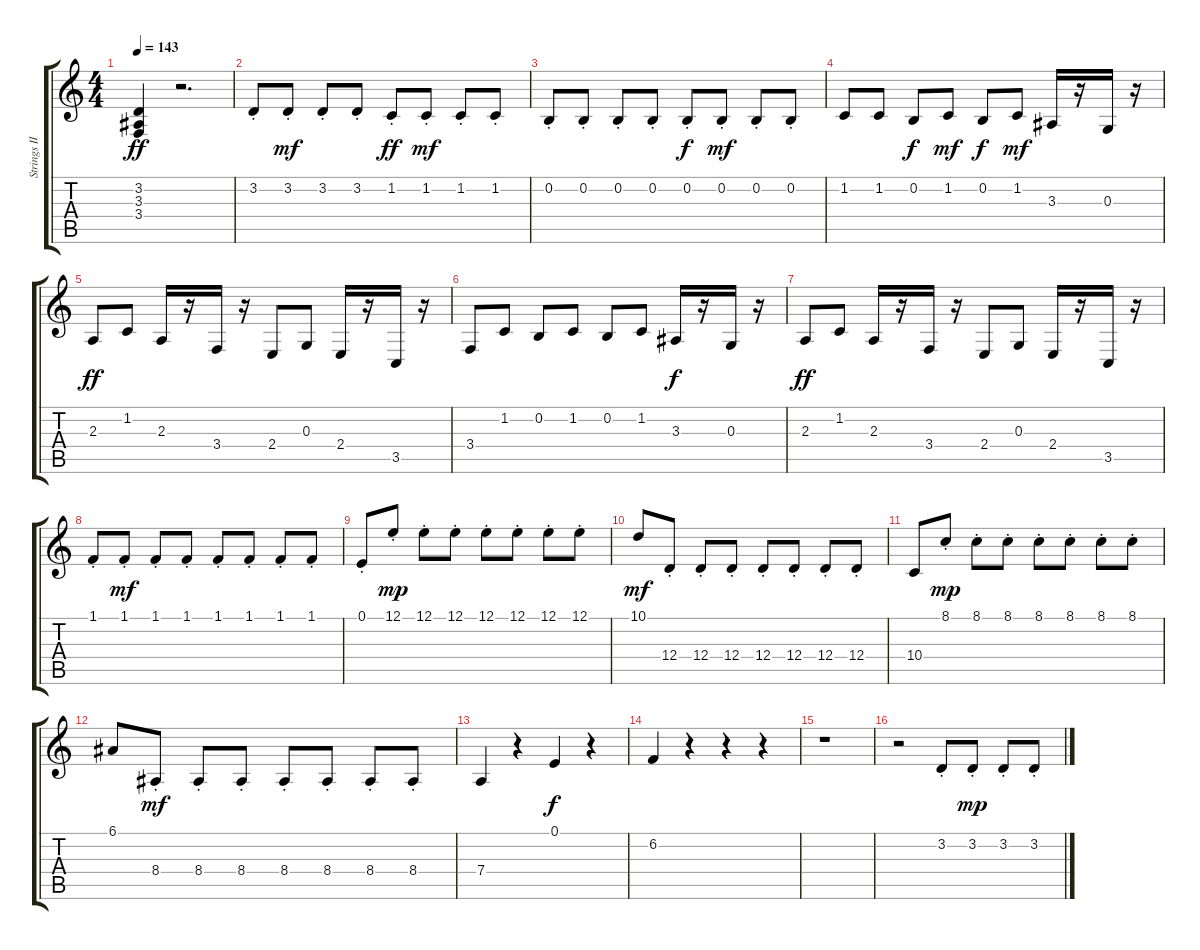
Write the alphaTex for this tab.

\track ("Strings II" "Strings II") {instrument stringensemble1}
\staff {score tabs}
\tuning (E4 B3 G3 D3 A2 E2) {hide}
\ts (4 4)
\tempo 143
\clef g2
\ks c
(3.2 3.3 3.4).4{dy ff} r.2{d} |
3.2{st}.8 3.2{st}.8{dy mf} 3.2{st}.8 3.2{st}.8 1.2{st}.8{dy ff} 1.2{st}.8{dy mf} 1.2{st}.8 1.2{st}.8 |
0.2{st}.8 0.2{st}.8 0.2{st}.8 0.2{st}.8 0.2{st}.8{dy f} 0.2{st}.8{dy mf} 0.2{st}.8 0.2{st}.8 |
1.2.8 1.2.8 0.2.8{dy f} 1.2.8{dy mf} 0.2.8{dy f} 1.2.8{dy mf} 3.3.16 r.16 0.3.16 r.16 |
2.3.8{dy ff} 1.2.8 2.3.16 r.16 3.4.16 r.16 2.4.8 0.3.8 2.4.16 r.16 3.5.16 r.16 |
3.4.8 1.2.8 0.2.8 1.2.8 0.2.8 1.2.8 3.3.16{dy f} r.16 0.3.16 r.16 |
2.3.8{dy ff} 1.2.8 2.3.16 r.16 3.4.16 r.16 2.4.8 0.3.8 2.4.16 r.16 3.5.16 r.16 |
1.1{st}.8 1.1{st}.8{dy mf} 1.1{st}.8 1.1{st}.8 1.1{st}.8 1.1{st}.8 1.1{st}.8 1.1{st}.8 |
0.1{st}.8 12.1{st}.8{dy mp} 12.1{st}.8 12.1{st}.8 12.1{st}.8 12.1{st}.8 12.1{st}.8 12.1{st}.8 |
10.1.8{dy mf} 12.4{st}.8 12.4{st}.8 12.4{st}.8 12.4{st}.8 12.4{st}.8 12.4{st}.8 12.4{st}.8 |
10.4.8 8.1{st}.8{dy mp} 8.1{st}.8 8.1{st}.8 8.1{st}.8 8.1{st}.8 8.1{st}.8 8.1{st}.8 |
6.1.8 8.4{st}.8{dy mf} 8.4{st}.8 8.4{st}.8 8.4{st}.8 8.4{st}.8 8.4{st}.8 8.4{st}.8 |
7.4.4 r.4 0.1.4{dy f} r.4 |
6.2.4 r.4 r.4 r.4 |
r.1 |
r.2 3.2{st}.8 3.2{st}.8{dy mp} 3.2{st}.8 3.2{st}.8
